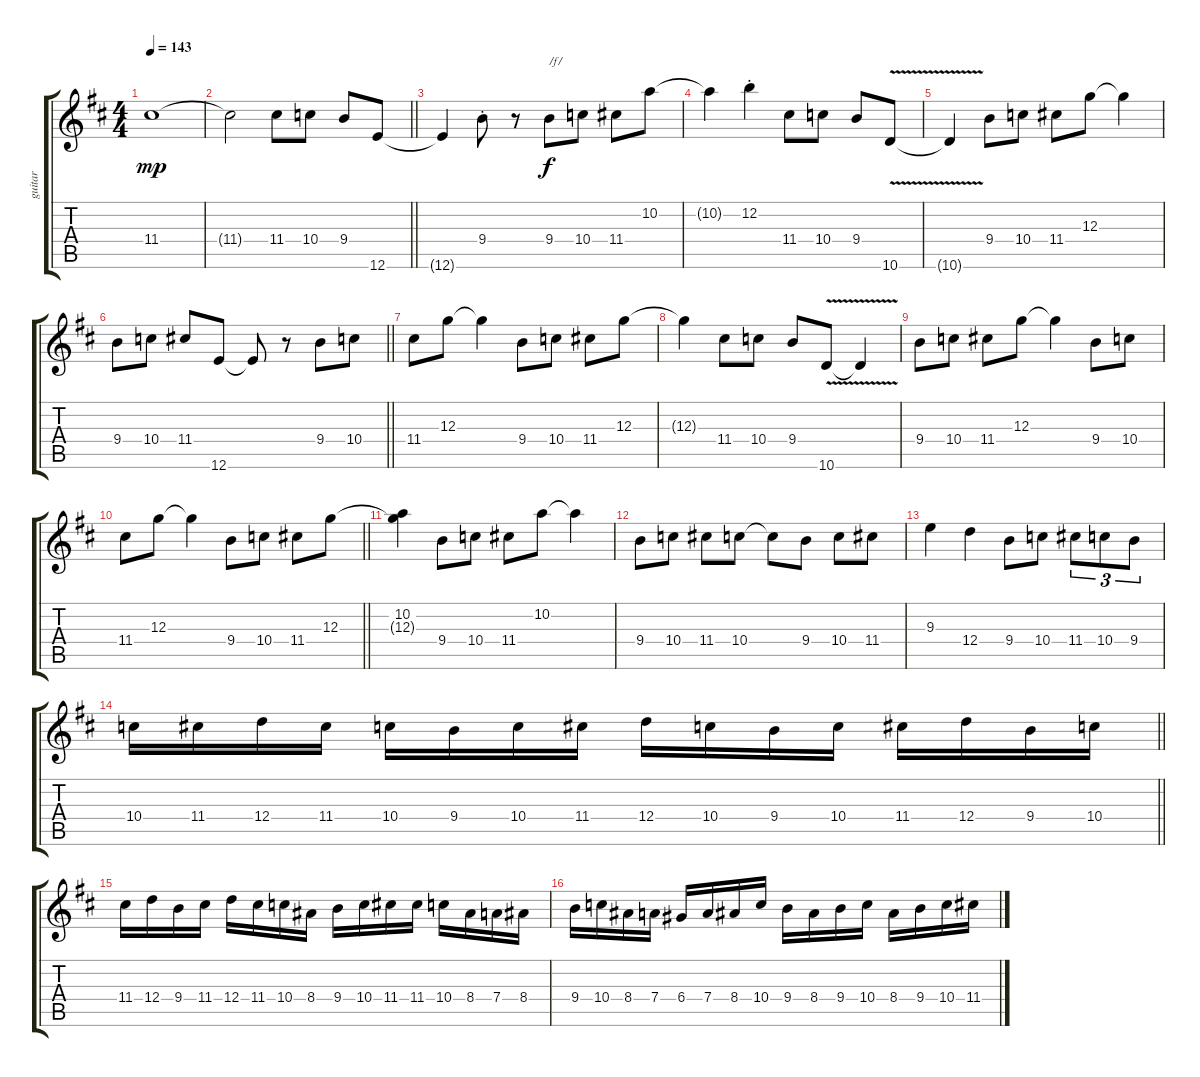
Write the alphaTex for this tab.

\track ("guitar" "guitar") {instrument overdrivenguitar}
\staff {score tabs}
\tuning (E4 B3 G3 D3 A2 E2) {hide}
\ts (4 4)
\tempo 143
\clef g2
\ks d
11.4{t}.1{dy mp} |
\barLineRight lightlight
11.4{t}.2 11.4.8 10.4.8 9.4.8 12.6.8 |
12.6{t}.4 9.4{st}.8 r.8 9.4.8{txt "/f/" dy f} 10.4.8 11.4.8 10.2.8 |
10.2{t}.4 12.2{st}.4 11.4.8 10.4.8 9.4.8 10.6{v}.8 |
10.6{t}.4 9.4.8 10.4.8 11.4.8 12.3.8 12.3{t}.4 |
\barLineRight lightlight
9.4.8 10.4.8 11.4.8 12.6.8 12.6{t}.8 r.8 9.4.8 10.4.8 |
11.4.8 12.3.8 12.3{t}.4 9.4.8 10.4.8 11.4.8 12.3.8 |
12.3{t}.4 11.4.8 10.4.8 9.4.8 10.6{v}.8 10.6{t}.4 |
9.4.8 10.4.8 11.4.8 12.3.8 12.3{t}.4 9.4.8 10.4.8 |
\barLineRight lightlight
11.4.8 12.3.8 12.3{t}.4 9.4.8 10.4.8 11.4.8 12.3.8 |
(10.2 12.3{t}).4 9.4.8 10.4.8 11.4.8 10.2.8 10.2{t}.4 |
9.4.8 10.4.8 11.4.8 10.4.8 10.4{t}.8 9.4.8 10.4.8 11.4.8 |
9.3.4 12.4.4 9.4.8 10.4.8 11.4.8{tu (3 2)} 10.4.8{tu (3 2)} 9.4.8{tu (3 2)} |
\barLineRight lightlight
10.4.16 11.4.16 12.4.16 11.4.16 10.4.16 9.4.16 10.4.16 11.4.16 12.4.16 10.4.16 9.4.16 10.4.16 11.4.16 12.4.16 9.4.16 10.4.16 |
11.4.16 12.4.16 9.4.16 11.4.16 12.4.16 11.4.16 10.4.16 8.4.16 9.4.16 10.4.16 11.4.16 11.4.16 10.4.16 8.4.16 7.4.16 8.4.16 |
9.4.16 10.4.16 8.4.16 7.4.16 6.4.16 7.4.16 8.4.16 10.4.16 9.4.16 8.4.16 9.4.16 10.4.16 8.4.16 9.4.16 10.4.16 11.4.16
